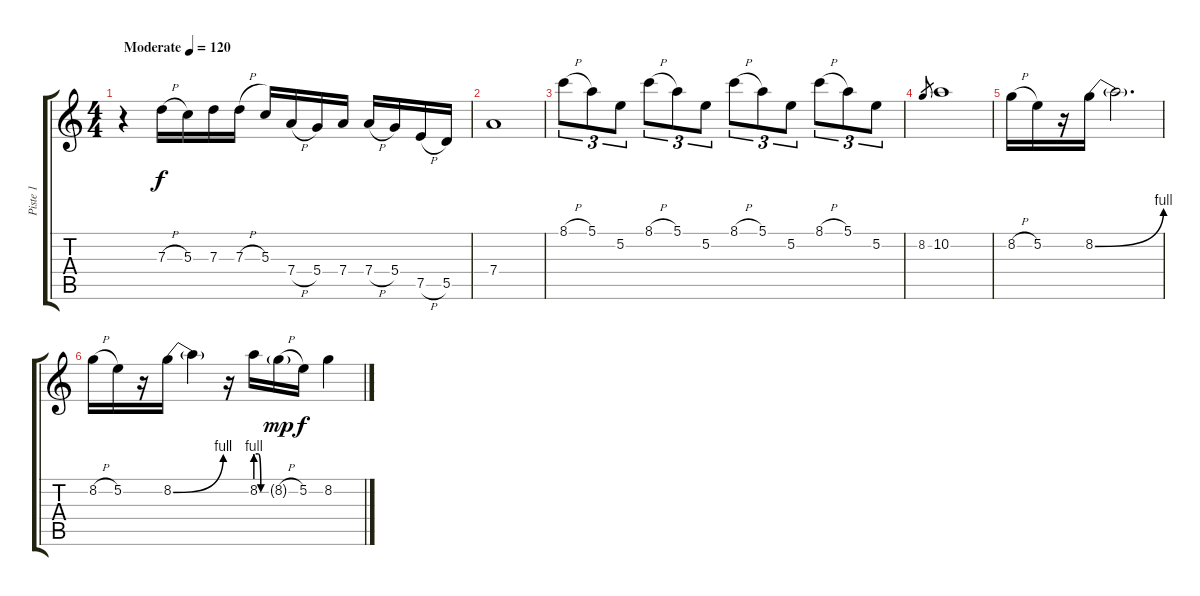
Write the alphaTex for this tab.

\track ("Piste 1" "Piste 1") {instrument acousticguitarsteel}
\staff {score tabs}
\tuning (E4 B3 G3 D3 A2 E2) {hide}
\ts (4 4)
\tempo (120 "Moderate")
\clef g2
\ks c
r.4{dy f instrument acousticguitarsteel} 7.3{h}.16 5.3.16 7.3.16 7.3{h}.16 5.3.16 7.4{h}.16 5.4.16 7.4.16 7.4{h}.16 5.4.16 7.5{h}.16 5.5.16 |
7.4.1 |
8.1{h}.8{tu (3 2)} 5.1.8{tu (3 2)} 5.2.8{tu (3 2)} 8.1{h}.8{tu (3 2)} 5.1.8{tu (3 2)} 5.2.8{tu (3 2)} 8.1{h}.8{tu (3 2)} 5.1.8{tu (3 2)} 5.2.8{tu (3 2)} 8.1{h}.8{tu (3 2)} 5.1.8{tu (3 2)} 5.2.8{tu (3 2)} |
8.2.8{gr} 10.2.1 |
8.2{h}.16 5.2.16 r.16 8.2{be (bend 0 0 60 4)}.16 8.2{t}.2{d} |
8.2{h}.16 5.2.16 r.16 8.2{be (bend 0 0 60 4)}.16 8.2{t}.4 r.16 8.2{be (custom 0 4 15 4 30 0 60 0)}.16 8.2{h g}.16{dy mp} 5.2.16{dy f} 8.2.4
